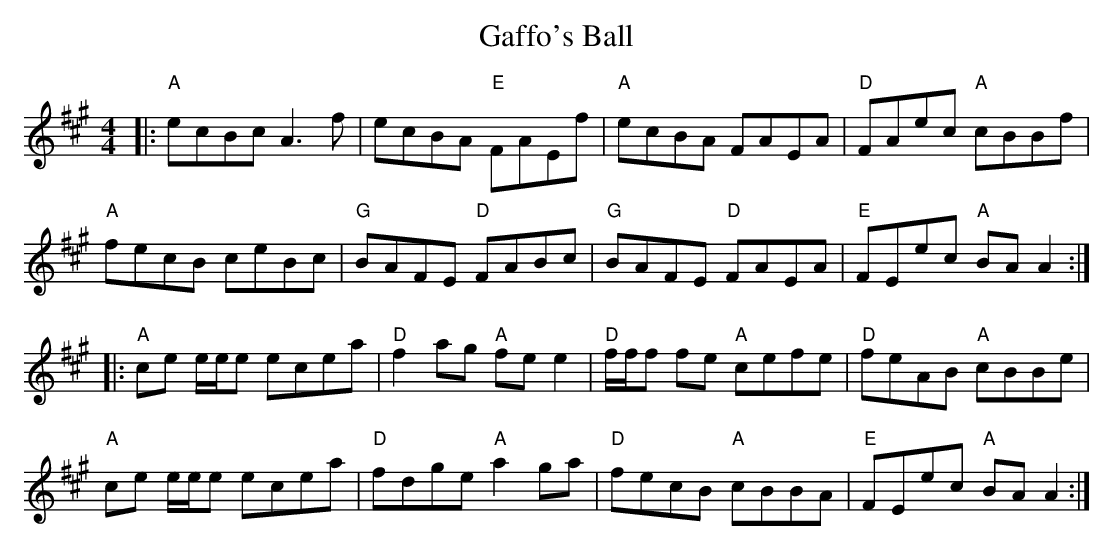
X:1
T: Gaffo's Ball
M: 4/4
L: 1/8
K: Amaj
|:"A"ecBc A3f|ecBA "E"FAEf|"A"ecBA FAEA|"D"FAec "A"cBBf|
"A"fecB ceBc|"G"BAFE "D"FABc|"G"BAFE "D"FAEA|"E"FEec "A"BAA2:|
|:"A"ce e/e/e ecea|"D"f2ag "A"fee2|"D"f/f/f fe "A"cefe|"D"feAB "A"cBBe|
"A"ce e/e/e ecea|"D"fdge "A"a2ga|"D"fecB "A"cBBA|"E"FEec "A"BAA2:|
